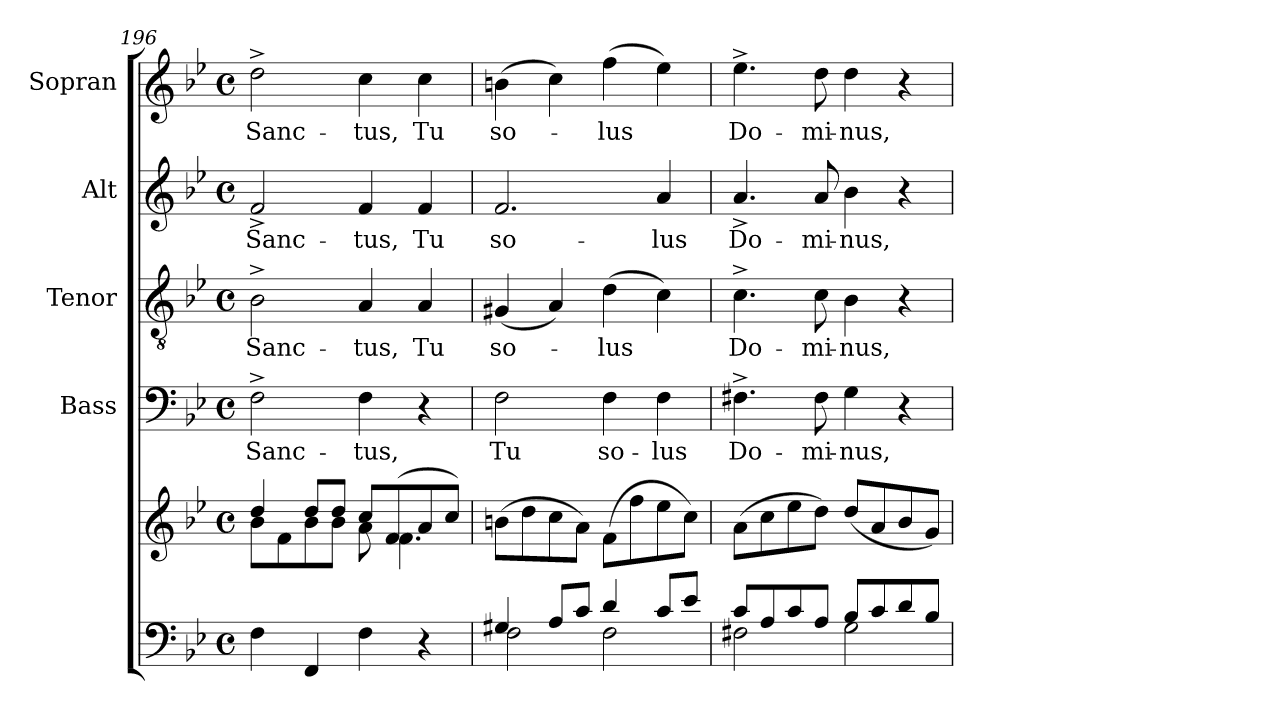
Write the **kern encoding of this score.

**kern	**kern	**kern	**text	**kern	**text	**kern	**text	**kern	**text
*part5	*part5	*part4	*part4	*part3	*part3	*part2	*part2	*part1	*part1
*staff6	*staff5	*staff4	*staff4	*staff3	*staff3	*staff2	*staff2	*staff1	*staff1
*	*	*I"Bass	*	*I"Tenor	*	*I"Alt	*	*I"Sopran	*
*	*	*I'B.	*	*I'T.	*	*I'A.	*	*I'S.	*
*clefF4	*clefG2	*clefF4	*	*clefGv2	*	*clefG2	*	*clefG2	*
*k[b-e-]	*k[b-e-]	*k[b-e-]	*	*k[b-e-]	*	*k[b-e-]	*	*k[b-e-]	*
*B-:	*B-:	*B-:	*	*B-:	*	*B-:	*	*B-:	*
*M4/4	*M4/4	*M4/4	*	*M4/4	*	*M4/4	*	*M4/4	*
*met(c)	*met(c)	*met(c)	*	*met(c)	*	*met(c)	*	*met(c)	*
=196	=196	=196	=196	=196	=196	=196	=196	=196	=196
*	*^	*	*	*	*	*	*	*	*
!	!	!	!	!LO:LY:b	!	!LO:LY:b	!	!LO:LY:b	!	!LO:LY:b
4F\	4dd/	8b-\L	2F^>\	Sanc-	2B-^>\	Sanc-	2f^>/	Sanc-	2dd^>\	Sanc-
.	.	8f\	.	.	.	.	.	.	.	.
4FF/	8dd/L	8b-\	.	.	.	.	.	.	.	.
.	8dd/J	8b-\J	.	.	.	.	.	.	.	.
!	!	!	!	!LO:LY:b	!	!LO:LY:b	!	!LO:LY:b	!	!LO:LY:b
4F\	8cc/L	8a\	4F\	-tus,	4A/	-tus,	4f/	-tus,	4cc\	-tus,
.	(>8f/	4.f\	.	.	.	.	.	.	.	.
!	!	!	!	!	!	!LO:LY:b	!	!LO:LY:b	!	!LO:LY:b
4r	8a/	.	4r	.	4A/	Tu	4f/	Tu	4cc\	Tu
.	8cc/J)	.	.	.	.	.	.	.	.	.
*	*v	*v	*	*	*	*	*	*	*	*
=197	=197	=197	=197	=197	=197	=197	=197	=197	=197
*^	*	*	*	*	*	*	*	*	*
!	!	!	!	!LO:LY:b	!	!LO:LY:b	!	!LO:LY:b	!	!LO:LY:b
4G#X/	2F\	(>8bn\L	2F\	Tu	(<4G#X/	so-	2.f/	so-	(>4bn\	so-
.	.	8dd\	.	.	.	.	.	.	.	.
8A/L	.	8cc\	.	.	4A/)	.	.	.	4cc\)	.
8c/J	.	8a\J)	.	.	.	.	.	.	.	.
!	!	!	!	!LO:LY:b	!	!LO:LY:b	!	!	!	!LO:LY:b
4d/	2F\	(>8f\L	4F\	so-	(>4d\	-lus	.	.	(>4ff\	-lus
.	.	8ff\	.	.	.	.	.	.	.	.
!	!	!	!	!LO:LY:b	!	!	!	!LO:LY:b	!	!
8c/L	.	8ee-\	4F\	-lus	4c\)	.	4a/	-lus	4ee-\)	.
8e-/J	.	8cc\J)	.	.	.	.	.	.	.	.
=198	=198	=198	=198	=198	=198	=198	=198	=198	=198	=198
!	!	!	!	!LO:LY:b	!	!LO:LY:b	!	!LO:LY:b	!	!LO:LY:b
8c/L	2F#X\	(>8a\L	4.F#X^>\	Do-	4.c^>\	Do-	4.a^>/	Do-	4.ee-^>\	Do-
8A/	.	8cc\	.	.	.	.	.	.	.	.
8c/	.	8ee-\	.	.	.	.	.	.	.	.
!	!	!	!	!LO:LY:b	!	!LO:LY:b	!	!LO:LY:b	!	!LO:LY:b
8A/J	.	8dd\J)	8F#\	-mi-	8c\	-mi-	8a/	-mi-	8dd\	-mi-
!	!	!	!	!LO:LY:b	!	!LO:LY:b	!	!LO:LY:b	!	!LO:LY:b
8B-/L	2G\	(<8dd/L	4G\	-nus,	4B-\	-nus,	4b-\	-nus,	4dd\	-nus,
8c/	.	8a/	.	.	.	.	.	.	.	.
8d/	.	8b-/	4r	.	4r	.	4r	.	4r	.
8B-/J	.	8g/J)	.	.	.	.	.	.	.	.
*v	*v	*	*	*	*	*	*	*	*	*
=	=	=	=	=	=	=	=	=	=
*-	*-	*-	*-	*-	*-	*-	*-	*-	*-
